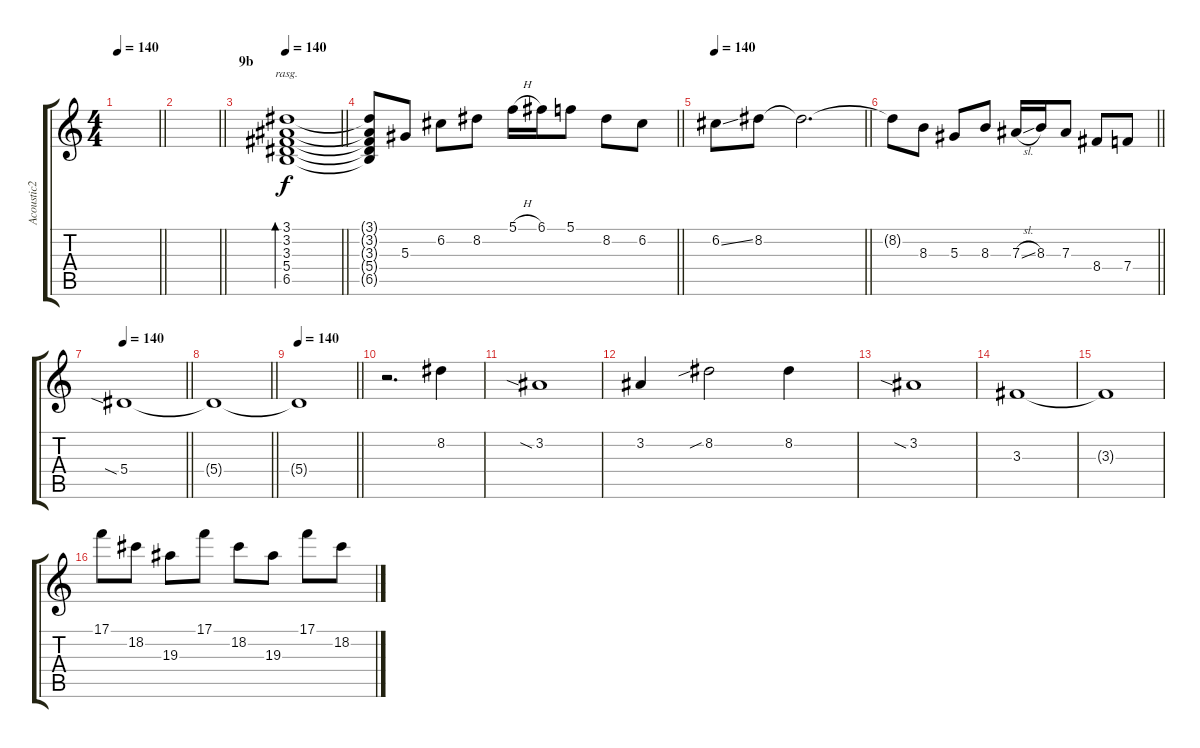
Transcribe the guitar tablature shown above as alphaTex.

\track ("Acoustic2" "Acoustic2") {instrument electricguitarjazz}
\staff {score tabs}
\tuning (C4 G3 Eb3 Bb2 F2 C2) {hide}
\ts (4 4)
\tempo 140
\clef g2
\barLineRight lightlight
\ks c
|
\barLineRight lightlight
|
\section ("" "9b")
\tempo 140
\barLineRight lightlight
(3.1 3.2 3.3 5.4 6.5).1{bd 240 rasg ii} |
\barLineRight lightlight
(3.1{t} 3.2{t} 3.3{t} 5.4{t} 6.5{t}).8 5.3.8 6.2.8 8.2.8 5.1{h}.16 6.1.16 5.1.8 8.2.8 6.2.8 |
\tempo 140
\barLineRight lightlight
6.2{ss}.8 8.2.8 8.2{t}.2{d} |
\barLineRight lightlight
8.2{t}.8 8.3.8 5.3.8 8.3.8 7.3{sl}.16 8.3.16 7.3.8 8.4.8 7.4.8 |
\tempo 140
\barLineRight lightlight
5.4{sia}.1 |
\barLineRight lightlight
5.4{t}.1 |
\tempo 140
\barLineRight lightlight
5.4{t}.1 |
r.2{d} 8.2.4 |
3.2{sia}.1 |
3.2.4 8.2{sib}.2 8.2.4 |
3.2{sia}.1 |
3.3.1 |
3.3{t}.1 |
17.1.8 18.2.8 19.3.8 17.1.8 18.2.8 19.3.8 17.1.8 18.2.8
